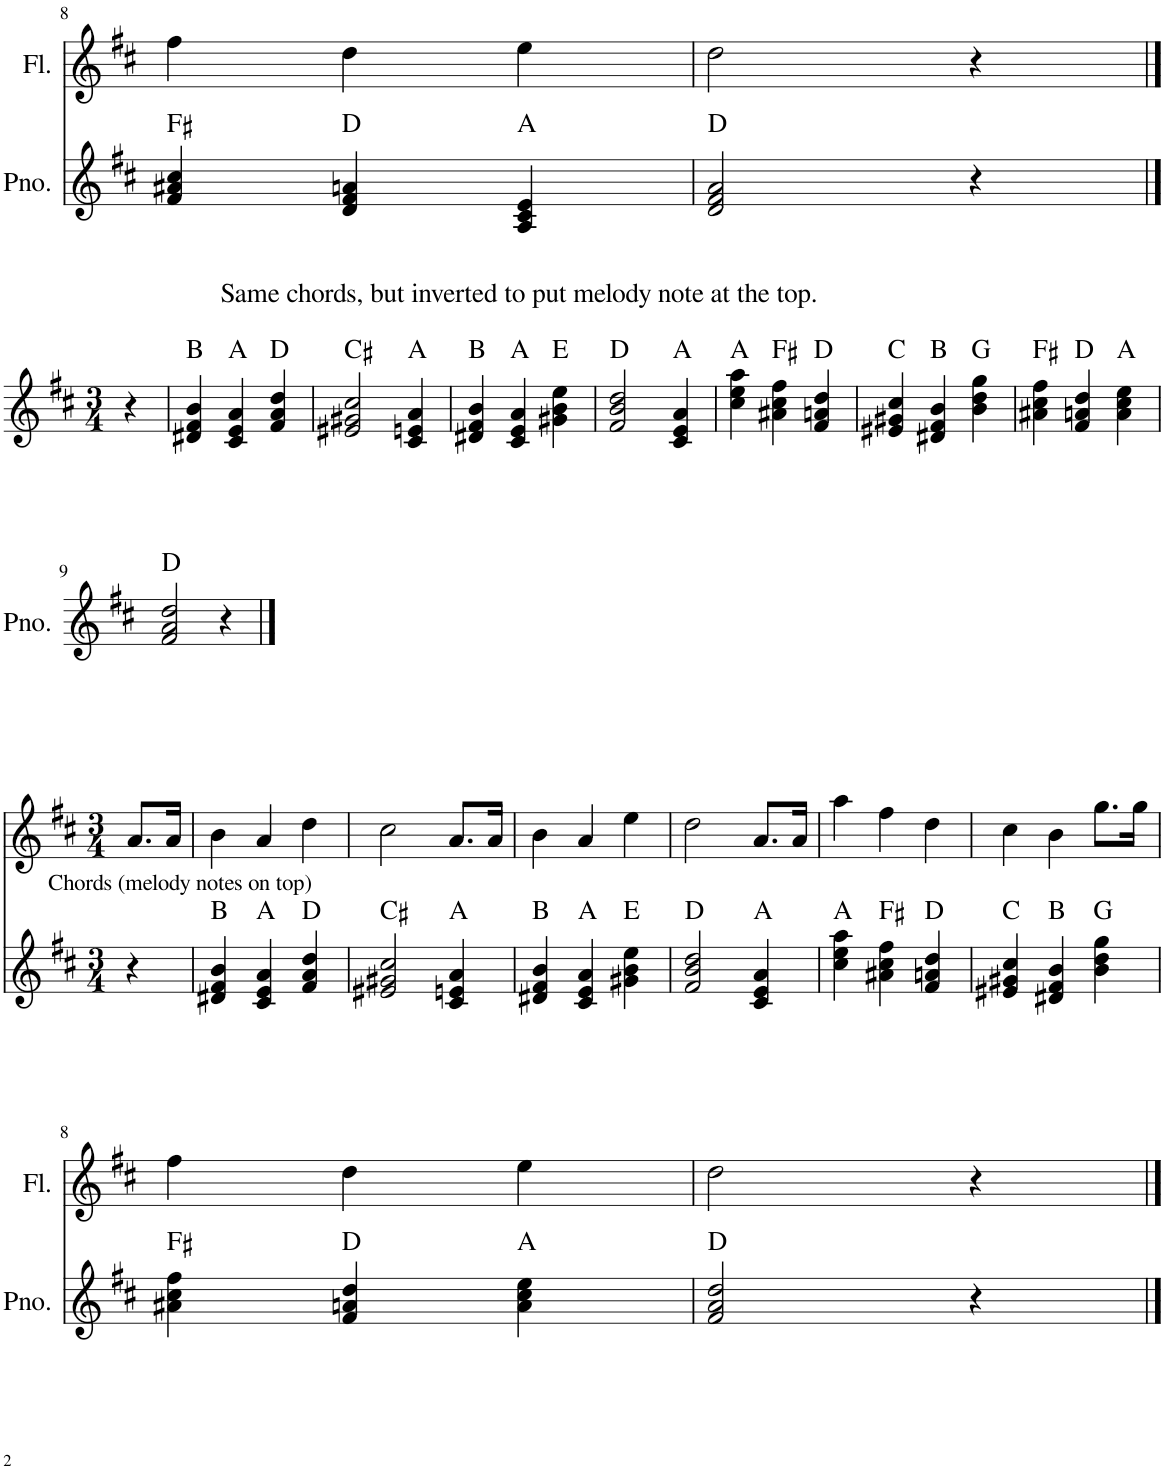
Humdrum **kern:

**kern	**harte	**kern
*part2	*part2	*part1
*staff2	*	*staff1
*I"Piano	*	*I"Flute
*I'Pno.	*	*I'Fl.
!!LO:PB:g=z
*clefG2	*	*clefG2
*k[f#c#]	*	*k[f#c#]
*M3/4	*	*M3/4
=8	=8	=8
4f#/ 4a#X/ 4cc#/	F#:maj	4ff#\
4d/ 4f#/ 4an/	D:maj	4dd\
4A/ 4c#/ 4e/	A:maj	4ee\
=9	=9	=9
2d/ 2f#/ 2a/	D:maj	2dd\
4r	.	4r
!!LO:LB:g=z
==1	==1	==1
*M3/4	*	*M3/4
!	!	!LO:TX:a:t=Same chords, but inverted to put melody note at the top.
4r	.	4r
=2	=2	=2
4d#X/ 4f#/ 4b/	B:maj	2.r
4c#/ 4e/ 4a/	A:maj	.
4f#/ 4a/ 4dd/	D:maj	.
=3	=3	=3
2e#X/ 2g#X/ 2cc#/	C#:maj	2.r
4c#/ 4en/ 4a/	A:maj	.
=4	=4	=4
4d#X/ 4f#/ 4b/	B:maj	2.r
4c#/ 4e/ 4a/	A:maj	.
4g#X\ 4b\ 4ee\	E:maj	.
=5	=5	=5
2f#/ 2b/ 2dd/	D:maj	2.r
4c#/ 4e/ 4a/	A:maj	.
=6	=6	=6
4cc#\ 4ee\ 4aa\	A:maj	2.r
4a#X\ 4cc#\ 4ff#\	F#:maj	.
4f#/ 4an/ 4dd/	D:maj	.
=7	=7	=7
4e#X/ 4g#X/ 4cc#/	C:maj	2.r
4d#X/ 4f#/ 4b/	B:maj	.
4b\ 4dd\ 4gg\	G:maj	.
=8	=8	=8
4a#X\ 4cc#\ 4ff#\	F#:maj	2.r
4f#/ 4an/ 4dd/	D:maj	.
4a\ 4cc#\ 4ee\	A:maj	.
!!LO:LB:g=z
=9	=9	=9
2f#/ 2a/ 2dd/	D:maj	2.r
4r	.	.
!!LO:LB:g=z
==1	==1	==1
*M3/4	*	*M3/4
!LO:TX:a:t=Chords (melody notes on top)	!	!
4r	.	8.a/L
.	.	16a/Jk
=2	=2	=2
4d#X/ 4f#/ 4b/	B:maj	4b\
4c#/ 4e/ 4a/	A:maj	4a/
4f#/ 4a/ 4dd/	D:maj	4dd\
=3	=3	=3
2e#X/ 2g#X/ 2cc#/	C#:maj	2cc#\
4c#/ 4en/ 4a/	A:maj	8.a/L
.	.	16a/Jk
=4	=4	=4
4d#X/ 4f#/ 4b/	B:maj	4b\
4c#/ 4e/ 4a/	A:maj	4a/
4g#X\ 4b\ 4ee\	E:maj	4ee\
=5	=5	=5
2f#/ 2b/ 2dd/	D:maj	2dd\
4c#/ 4e/ 4a/	A:maj	8.a/L
.	.	16a/Jk
=6	=6	=6
4cc#\ 4ee\ 4aa\	A:maj	4aa\
4a#X\ 4cc#\ 4ff#\	F#:maj	4ff#\
4f#/ 4an/ 4dd/	D:maj	4dd\
=7	=7	=7
4e#X/ 4g#X/ 4cc#/	C:maj	4cc#\
4d#X/ 4f#/ 4b/	B:maj	4b\
4b\ 4dd\ 4gg\	G:maj	8.gg\L
.	.	16gg\Jk
!!LO:LB:g=z
=8	=8	=8
4a#X\ 4cc#\ 4ff#\	F#:maj	4ff#\
4f#/ 4an/ 4dd/	D:maj	4dd\
4a\ 4cc#\ 4ee\	A:maj	4ee\
=9	=9	=9
2f#/ 2a/ 2dd/	D:maj	2dd\
4r	.	4r
==	==	==
*-	*-	*-
